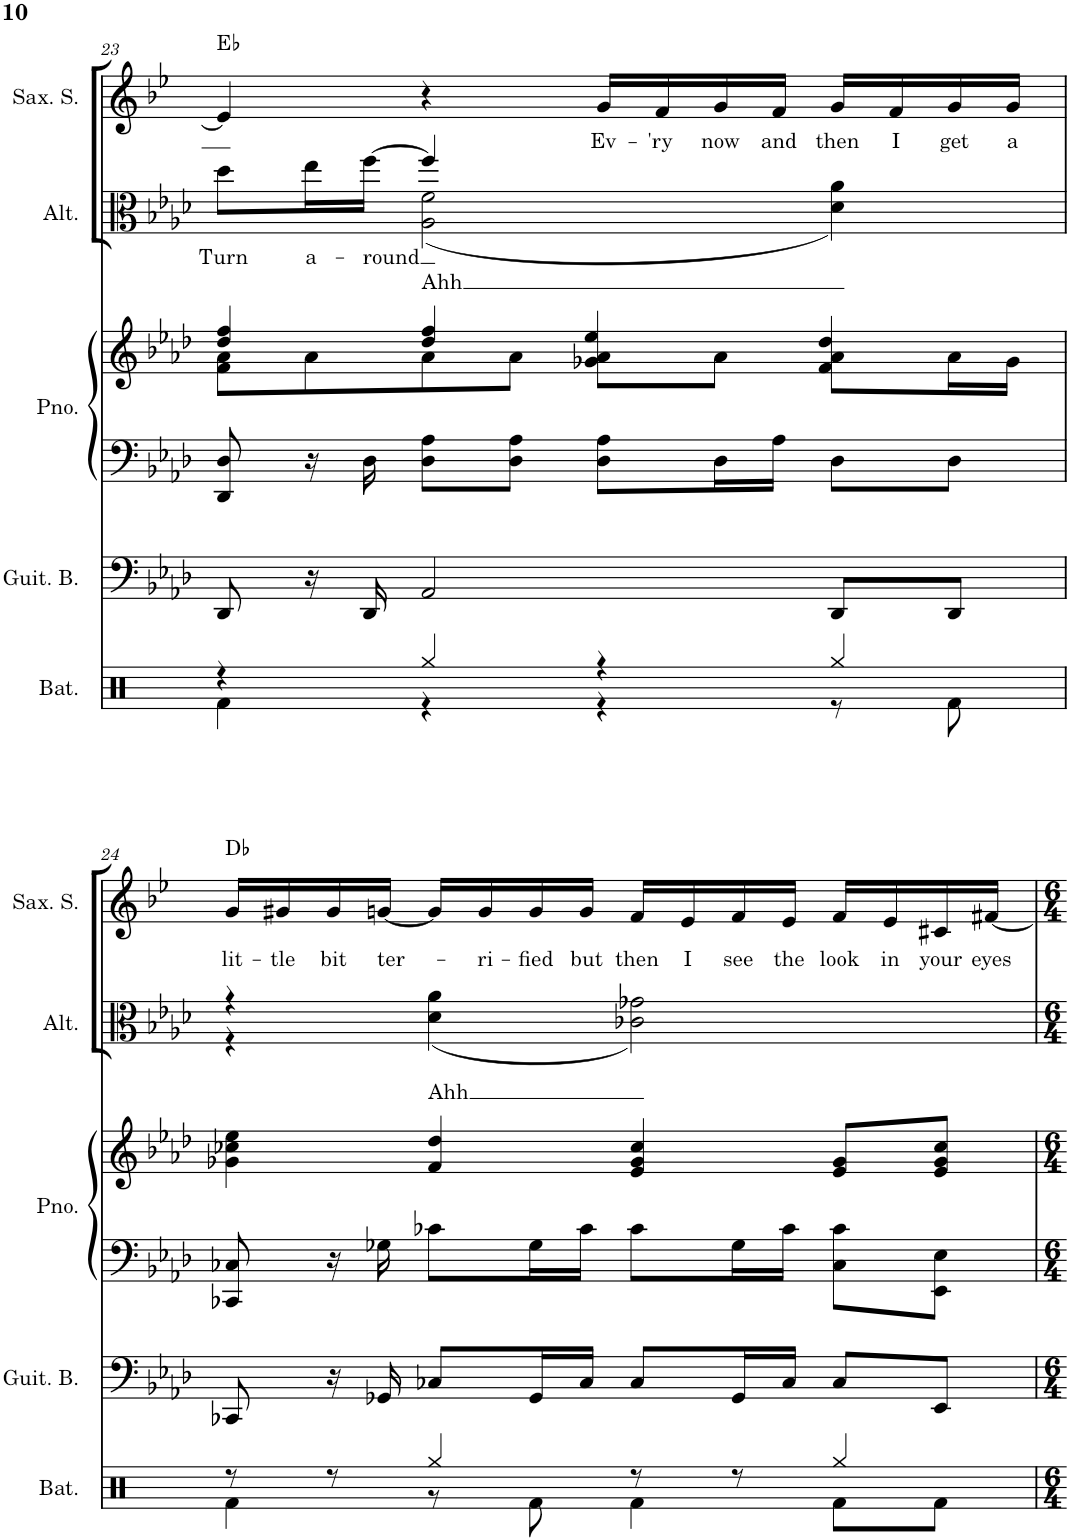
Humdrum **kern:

**kern	**kern	**kern	**kern	**kern	**text	**text	**kern	**text	**harte
*part5	*part4	*part3	*part3	*part2	*part2	*part2	*part1	*part1	*part1
*staff6	*staff5	*staff4	*staff3	*staff2	*staff2	*staff2	*staff1	*staff1	*
*I"Set de batterie	*I"Guitare basse	*I"Piano	*	*I"Altos	*	*	*I"Saxophone soprano	*	*
*I'Bat.	*I'Guit. B.	*I'Pno.	*	*I'Alt.	*	*	*I'Sax. S.	*	*
!!LO:PB:g=z
*clefX	*clefF4	*clefF4	*clefG2	*clefC3	*	*	*clefG2	*	*
*	*Trd7c12	*	*	*	*	*	*Trd1c2	*	*
*k[]	*k[b-e-a-d-]	*k[b-e-a-d-]	*k[b-e-a-d-]	*k[b-e-a-d-]	*	*	*k[b-e-]	*	*
*M4/4	*M4/4	*M4/4	*M4/4	*M4/4	*	*	*M4/4	*	*
=23	=23	=23	=23	=23	=23	=23	=23	=23	=23
*^	*	*	*^	*	*	*	*	*	*
!	!	!	!	!	!	!	!LO:LY:b	!	!	!	!
*	*	*	*	*	*	*^	*	*	*	*	*
4r	4Rf\	8DD-/	8DD-/ 8D-/	4dd-/ 4ff/	8f\ 8a-\L	8dd-\L	4ryy	Turn	.	4e-/]	.	Eb:maj
!	!	!	!	!	!	!	!	!LO:LY:b	!	!	!	!
.	.	16r	16r	.	8a-\	16ee-\L	.	a-	.	.	.	.
!	!	!	!	!	!	!	!	!LO:LY:b	!	!	!	!
.	.	16DD-/	16D-\	.	.	[16ff\JJ	.	-round	.	.	.	.
!	!	!	!	!	!	!	!	!	!LO:LY:b	!	!	!
4Rgg/	4r	2AA-/	8D-\ 8A-\L	4dd-/ 4ff/	8a-\	4ff/]	(2A-\ 2f\	.	Ahh	4r	.	.
.	.	.	8D-\ 8A-\J	.	8a-\J	.	.	.	.	.	.	.
!	!	!	!	!	!	!	!	!	!	!	!LO:LY:b	!
4r	4r	.	8D-\ 8A-\L	4g-X/ 4ee-/	8a-\L	4ryy	.	.	.	16g/LL	Ev-	.
!	!	!	!	!	!	!	!	!	!	!	!LO:LY:b	!
.	.	.	.	.	.	.	.	.	.	16f/	-'ry	.
!	!	!	!	!	!	!	!	!	!	!	!LO:LY:b	!
.	.	.	16D-\L	.	8a-\J	.	.	.	.	16g/	now	.
!	!	!	!	!	!	!	!	!	!	!	!LO:LY:b	!
.	.	.	16A-\JJ	.	.	.	.	.	.	16f/JJ	and	.
!	!	!	!	!	!	!	!	!	!	!	!LO:LY:b	!
4Rgg/	8r	8DD-/L	8D-\L	4f/ 4dd-/	8a-\L	4ryy	4d-\ 4a-\)	.	.	16g/LL	then	.
!	!	!	!	!	!	!	!	!	!	!	!LO:LY:b	!
.	.	.	.	.	.	.	.	.	.	16f/	I	.
!	!	!	!	!	!	!	!	!	!	!	!LO:LY:b	!
.	8Rf\	8DD-/J	8D-\J	.	16a-\L	.	.	.	.	16g/	get	.
!	!	!	!	!	!	!	!	!	!	!	!LO:LY:b	!
.	.	.	.	.	16g-\JJ	.	.	.	.	16g/JJ	a	.
!!LO:LB:g=z
=24	=24	=24	=24	=24	=24	=24	=24	=24	=24	=24	=24	=24
!	!	!	!	!	!	!	!	!	!	!	!LO:LY:b	!
*	*	*	*	*v	*v	*	*	*	*	*	*	*
8r	4Rf\	8CC-X/	8CC-X/ 8C-X/	4g-X\ 4cc-X\ 4ee-\	4r	4r	.	.	16g/LL	lit-	Db:maj
!	!	!	!	!	!	!	!	!	!	!LO:LY:b	!
.	.	.	.	.	.	.	.	.	16g#X/	-tle	.
!	!	!	!	!	!	!	!	!	!	!LO:LY:b	!
8r	.	16r	16r	.	.	.	.	.	16g#/	bit	.
!	!	!	!	!	!	!	!	!	!	!LO:LY:b	!
.	.	16GG-X/	16G-X\	.	.	.	.	.	[16gn/JJ	ter-	.
!	!	!	!	!	!	!	!	!LO:LY:b	!	!	!
4Rgg/	8r	8C-X/L	8c-X\L	4f/ 4dd-/	4ryy	(4d-\ 4a-\	.	Ahh	16g/LL]	.	.
!	!	!	!	!	!	!	!	!	!	!LO:LY:b	!
.	.	.	.	.	.	.	.	.	16g/	-ri-	.
!	!	!	!	!	!	!	!	!	!	!LO:LY:b	!
.	8Rf\	16GG-/L	16G-\L	.	.	.	.	.	16g/	-fied	.
!	!	!	!	!	!	!	!	!	!	!LO:LY:b	!
.	.	16C-/JJ	16c-\JJ	.	.	.	.	.	16g/JJ	but	.
!	!	!	!	!	!	!	!	!	!	!LO:LY:b	!
8r	4Rf\	8C-/L	8c-\L	4e-/ 4g-/ 4cc-/	4ryy	2c-X\ 2g-X\)	.	.	16f/LL	then	.
!	!	!	!	!	!	!	!	!	!	!LO:LY:b	!
.	.	.	.	.	.	.	.	.	16e-/	I	.
!	!	!	!	!	!	!	!	!	!	!LO:LY:b	!
8r	.	16GG-/L	16G-\L	.	.	.	.	.	16f/	see	.
!	!	!	!	!	!	!	!	!	!	!LO:LY:b	!
.	.	16C-/JJ	16c-\JJ	.	.	.	.	.	16e-/JJ	the	.
!	!	!	!	!	!	!	!	!	!	!LO:LY:b	!
4Rgg/	8Rf\L	8C-/L	8C-\ 8c-\L	8e-/ 8g-/L	4ryy	.	.	.	16f/LL	look	.
!	!	!	!	!	!	!	!	!	!	!LO:LY:b	!
.	.	.	.	.	.	.	.	.	16e-/	in	.
!	!	!	!	!	!	!	!	!	!	!LO:LY:b	!
.	8Rf\J	8EE-/J	8EE-\ 8E-\J	8e-/ 8g-/ 8cc-/J	.	.	.	.	16c#X/	your	.
!	!	!	!	!	!	!	!	!	!	!LO:LY:b	!
.	.	.	.	.	.	.	.	.	[16f#X/JJ	eyes	.
*v	*v	*	*	*	*v	*v	*	*	*	*	*
=	=	=	=	=	=	=	=	=	=
*-	*-	*-	*-	*-	*-	*-	*-	*-	*-
